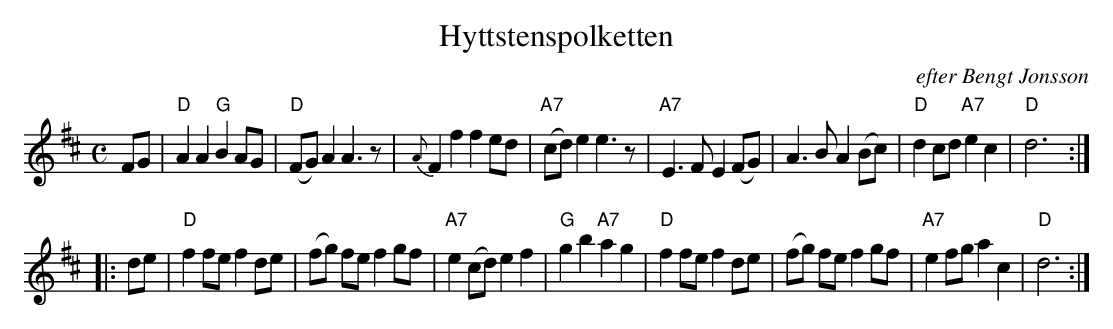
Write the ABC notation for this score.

X:1
T: Hyttstenspolketten
O: efter Bengt Jonsson
M: C
L: 1/8
K: D
FG \
| "D"A2 A2 "G"B2 AG | "D"(FG) A2 A3 z | {A}F2 f2 f2 ed | "A7"(cd) e2 e3 z \
| "A7"E3 F E2 (FG) | A3 B A2 (Bc) | "D"d2 cd "A7"e2 c2 | "D"d6 :|
|: de \
| "D"f2 fe f2 de | (fg) fe f2 gf | "A7"e2 (cd) e2 f2 | "G"g2 b2 "A7"a2 g2 \
| "D"f2 fe f2 de | (fg) fe f2 gf | "A7"e2 fg a2 c2 | "D"d6 :|
